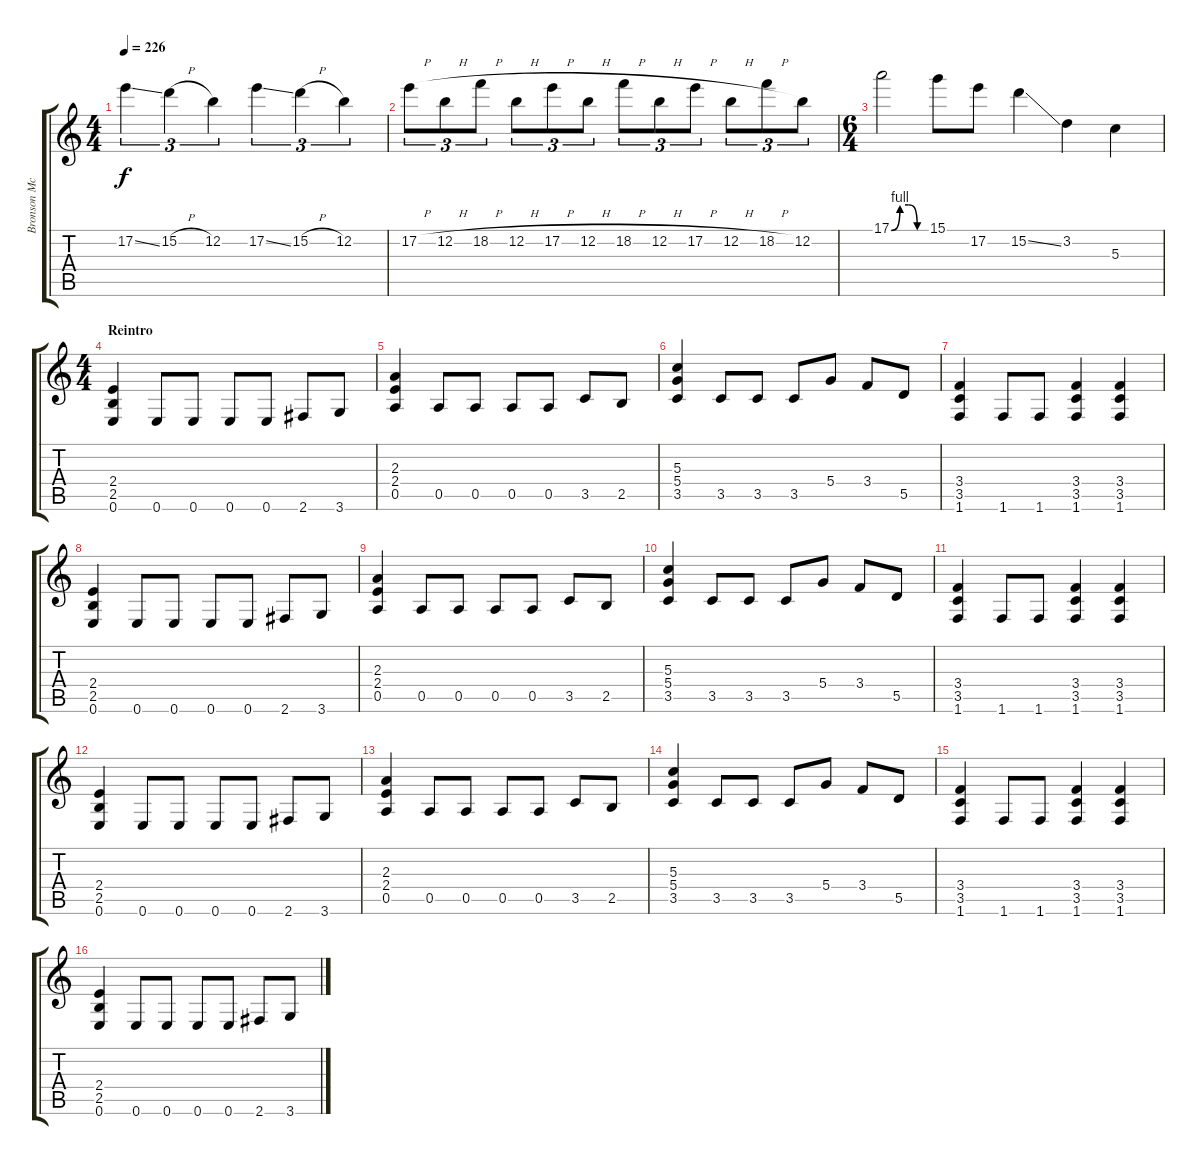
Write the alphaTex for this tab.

\track ("Bronson McDowall (Guitar)" "Bronson Mc") {instrument overdrivenguitar}
\staff {score tabs}
\tuning (E4 B3 G3 D3 A2 E2) {hide}
\ts (4 4)
\tempo 226
\clef g2
\ks c
17.2{ss}.4{tu (3 2) dy f} 15.2{h}.4{tu (3 2)} 12.2.4{tu (3 2)} 17.2{ss}.4{tu (3 2)} 15.2{h}.4{tu (3 2)} 12.2.4{tu (3 2)} |
17.2{h}.8{tu (3 2)} 12.2{h}.8{tu (3 2)} 18.2{h}.8{tu (3 2)} 12.2{h}.8{tu (3 2)} 17.2{h}.8{tu (3 2)} 12.2{h}.8{tu (3 2)} 18.2{h}.8{tu (3 2)} 12.2{h}.8{tu (3 2)} 17.2{h}.8{tu (3 2)} 12.2{h}.8{tu (3 2)} 18.2{h}.8{tu (3 2)} 12.2.8{tu (3 2)} |
\ts (6 4)
17.1{be (custom 0 0 15 4 30 4 45 0 60 0)}.2 15.1.8 17.2.8 15.2{ss}.4 3.2.4 5.3.4 |
\ts (4 4)
\section ("" "Reintro")
(2.4 2.5 0.6).4 0.6.8 0.6.8 0.6.8 0.6.8 2.6.8 3.6.8 |
(2.3 2.4 0.5).4 0.5.8 0.5.8 0.5.8 0.5.8 3.5.8 2.5.8 |
(5.3 5.4 3.5).4 3.5.8 3.5.8 3.5.8 5.4.8 3.4.8 5.5.8 |
(3.4 3.5 1.6).4 1.6.8 1.6.8 (3.4 3.5 1.6).4 (3.4 3.5 1.6).4 |
(2.4 2.5 0.6).4 0.6.8 0.6.8 0.6.8 0.6.8 2.6.8 3.6.8 |
(2.3 2.4 0.5).4 0.5.8 0.5.8 0.5.8 0.5.8 3.5.8 2.5.8 |
(5.3 5.4 3.5).4 3.5.8 3.5.8 3.5.8 5.4.8 3.4.8 5.5.8 |
(3.4 3.5 1.6).4 1.6.8 1.6.8 (3.4 3.5 1.6).4 (3.4 3.5 1.6).4 |
(2.4 2.5 0.6).4 0.6.8 0.6.8 0.6.8 0.6.8 2.6.8 3.6.8 |
(2.3 2.4 0.5).4 0.5.8 0.5.8 0.5.8 0.5.8 3.5.8 2.5.8 |
(5.3 5.4 3.5).4 3.5.8 3.5.8 3.5.8 5.4.8 3.4.8 5.5.8 |
(3.4 3.5 1.6).4 1.6.8 1.6.8 (3.4 3.5 1.6).4 (3.4 3.5 1.6).4 |
(2.4 2.5 0.6).4 0.6.8 0.6.8 0.6.8 0.6.8 2.6.8 3.6.8
